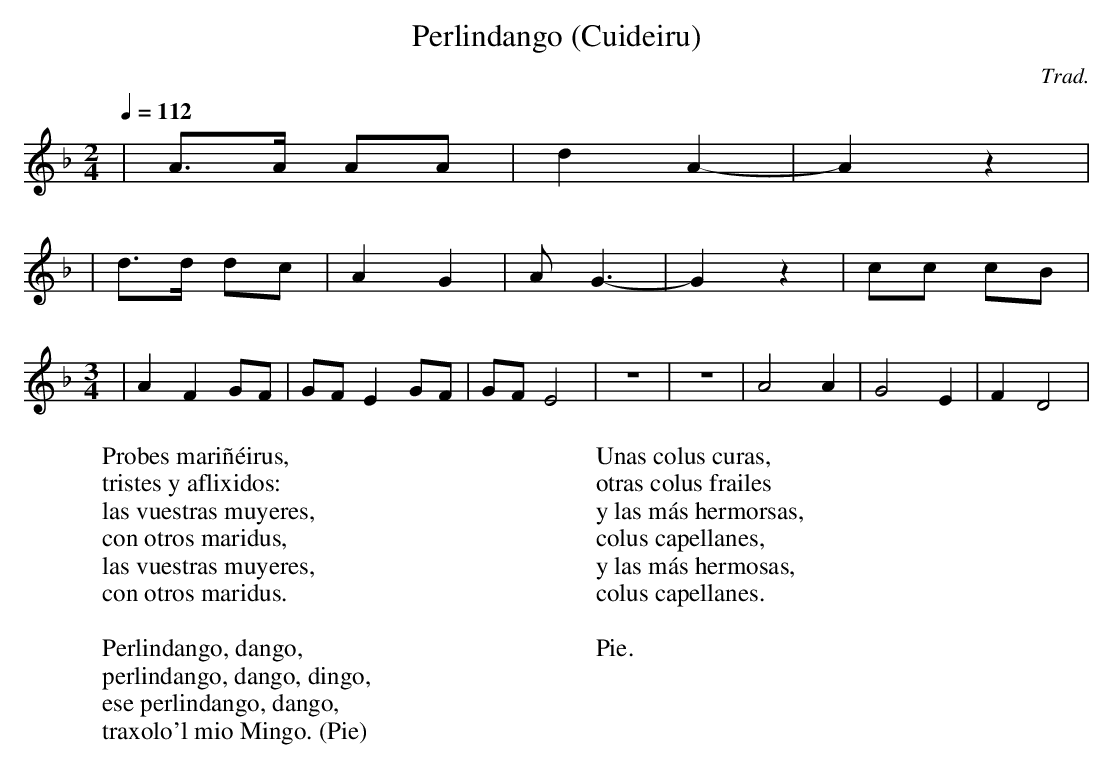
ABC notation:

X:1
T:Perlindango (Cuideiru)
C:Trad.
M:2/4
L:1/8
Q:1/4=112
W:Probes mariñéirus,
W:tristes y aflixidos:
W:las vuestras muyeres,
W:con otros maridus,
W:las vuestras muyeres,
W:con otros maridus.
W:
W:Perlindango, dango,
W:perlindango, dango, dingo,
W:ese perlindango, dango,
W:traxolo'l mio Mingo. (Pie)
W:
W:Unas colus curas,
W:otras colus frailes
W:y las más hermorsas,
W:colus capellanes,
W:y las más hermosas,
W:colus capellanes.
W:
W:Pie.
K:Dm
|A3/2A/ AA|d2 A2-|A2 z2|
|d3/2d/ dc|A2 G2|A G3-|G2 z2|cc cB|
M:3/4
|A2 F2 GF|GF E2 GF|GF E4|z6|z6|A4 A2|G4 E2|F2 D4|
